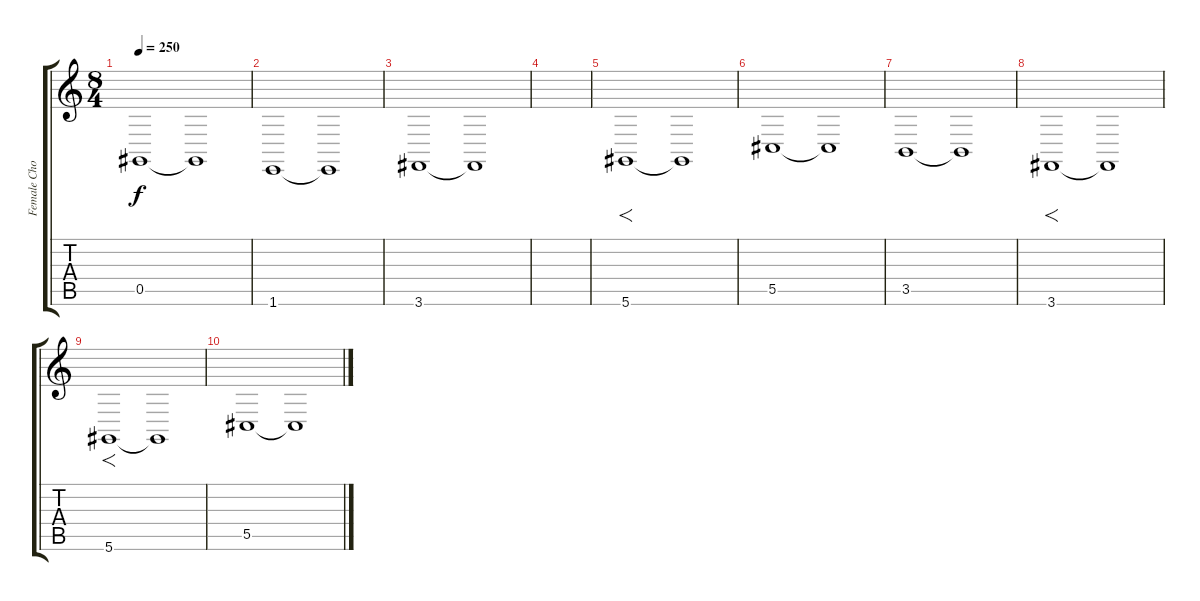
\track ("Female Choir" "Female Cho") {instrument choiraahs}
\staff {score tabs}
\tuning (Eb4 Bb3 Gb3 Db3 Ab2 Eb2) {hide}
\ts (8 4)
\tempo 250
\clef g2
\ks c
0.5{t}.1{dy f} 0.5{t}.1 |
1.6.1 1.6{t}.1 |
3.6.1 3.6{t}.1 |
|
5.6.1{f} 5.6{t}.1 |
5.5.1 5.5{t}.1 |
3.5.1 3.5{t}.1 |
3.6.1{f} 3.6{t}.1 |
5.6.1{f} 5.6{t}.1 |
5.5.1 5.5{t}.1
